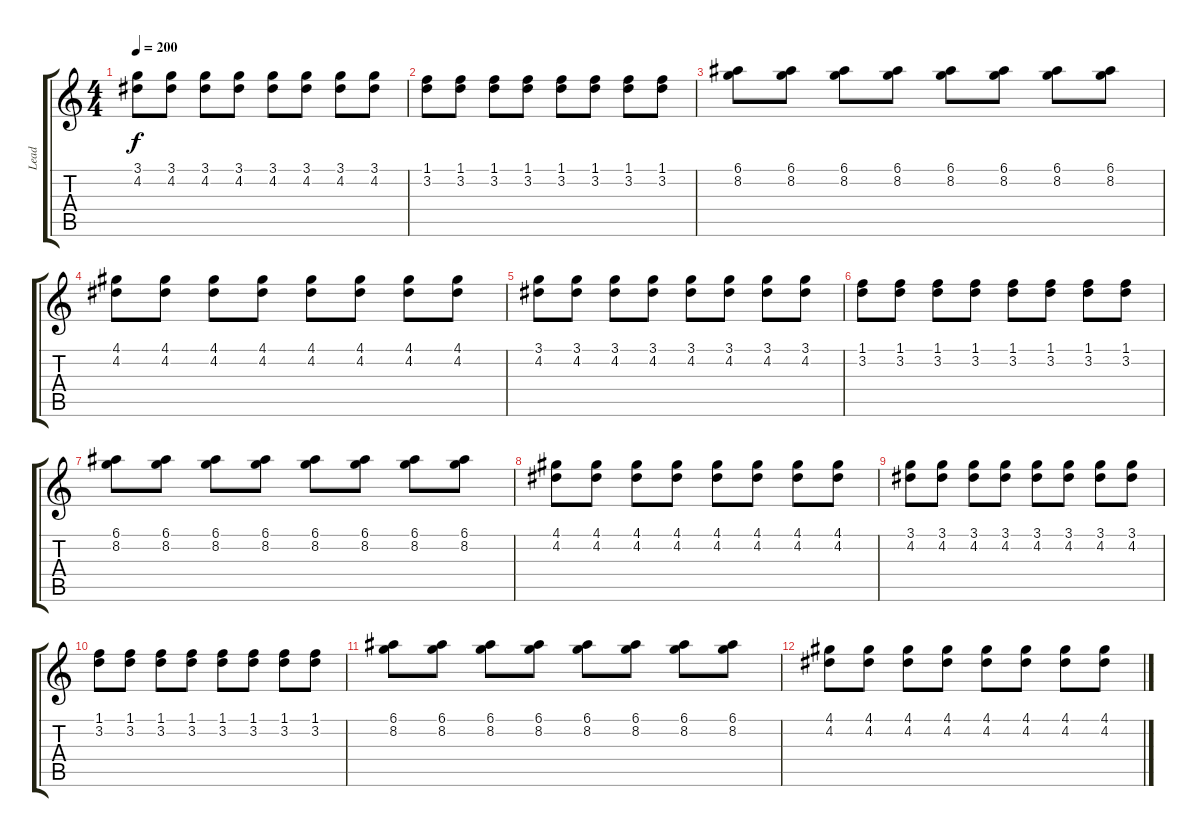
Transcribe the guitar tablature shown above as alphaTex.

\track ("Lead" "Lead") {instrument distortionguitar}
\staff {score tabs}
\tuning (E4 B3 G3 D3 A2 E2) {hide}
\ts (4 4)
\tempo 200
\clef g2
\ks c
(3.1 4.2).8{dy f volume 13} (3.1 4.2).8 (3.1 4.2).8 (3.1 4.2).8 (3.1 4.2).8 (3.1 4.2).8 (3.1 4.2).8 (3.1 4.2).8 |
(1.1 3.2).8 (1.1 3.2).8 (1.1 3.2).8 (1.1 3.2).8 (1.1 3.2).8 (1.1 3.2).8 (1.1 3.2).8 (1.1 3.2).8 |
(6.1 8.2).8 (6.1 8.2).8 (6.1 8.2).8 (6.1 8.2).8 (6.1 8.2).8 (6.1 8.2).8 (6.1 8.2).8 (6.1 8.2).8 |
(4.1 4.2).8 (4.1 4.2).8 (4.1 4.2).8 (4.1 4.2).8 (4.1 4.2).8 (4.1 4.2).8 (4.1 4.2).8 (4.1 4.2).8 |
(3.1 4.2).8{volume 13} (3.1 4.2).8 (3.1 4.2).8 (3.1 4.2).8 (3.1 4.2).8 (3.1 4.2).8 (3.1 4.2).8 (3.1 4.2).8 |
(1.1 3.2).8 (1.1 3.2).8 (1.1 3.2).8 (1.1 3.2).8 (1.1 3.2).8 (1.1 3.2).8 (1.1 3.2).8 (1.1 3.2).8 |
(6.1 8.2).8 (6.1 8.2).8 (6.1 8.2).8 (6.1 8.2).8 (6.1 8.2).8 (6.1 8.2).8 (6.1 8.2).8 (6.1 8.2).8 |
(4.1 4.2).8 (4.1 4.2).8 (4.1 4.2).8 (4.1 4.2).8 (4.1 4.2).8 (4.1 4.2).8 (4.1 4.2).8 (4.1 4.2).8 |
(3.1 4.2).8{volume 13} (3.1 4.2).8 (3.1 4.2).8 (3.1 4.2).8 (3.1 4.2).8 (3.1 4.2).8 (3.1 4.2).8 (3.1 4.2).8 |
(1.1 3.2).8 (1.1 3.2).8 (1.1 3.2).8 (1.1 3.2).8 (1.1 3.2).8 (1.1 3.2).8 (1.1 3.2).8 (1.1 3.2).8 |
(6.1 8.2).8 (6.1 8.2).8 (6.1 8.2).8 (6.1 8.2).8 (6.1 8.2).8 (6.1 8.2).8 (6.1 8.2).8 (6.1 8.2).8 |
(4.1 4.2).8 (4.1 4.2).8 (4.1 4.2).8 (4.1 4.2).8 (4.1 4.2).8 (4.1 4.2).8 (4.1 4.2).8 (4.1 4.2).8
